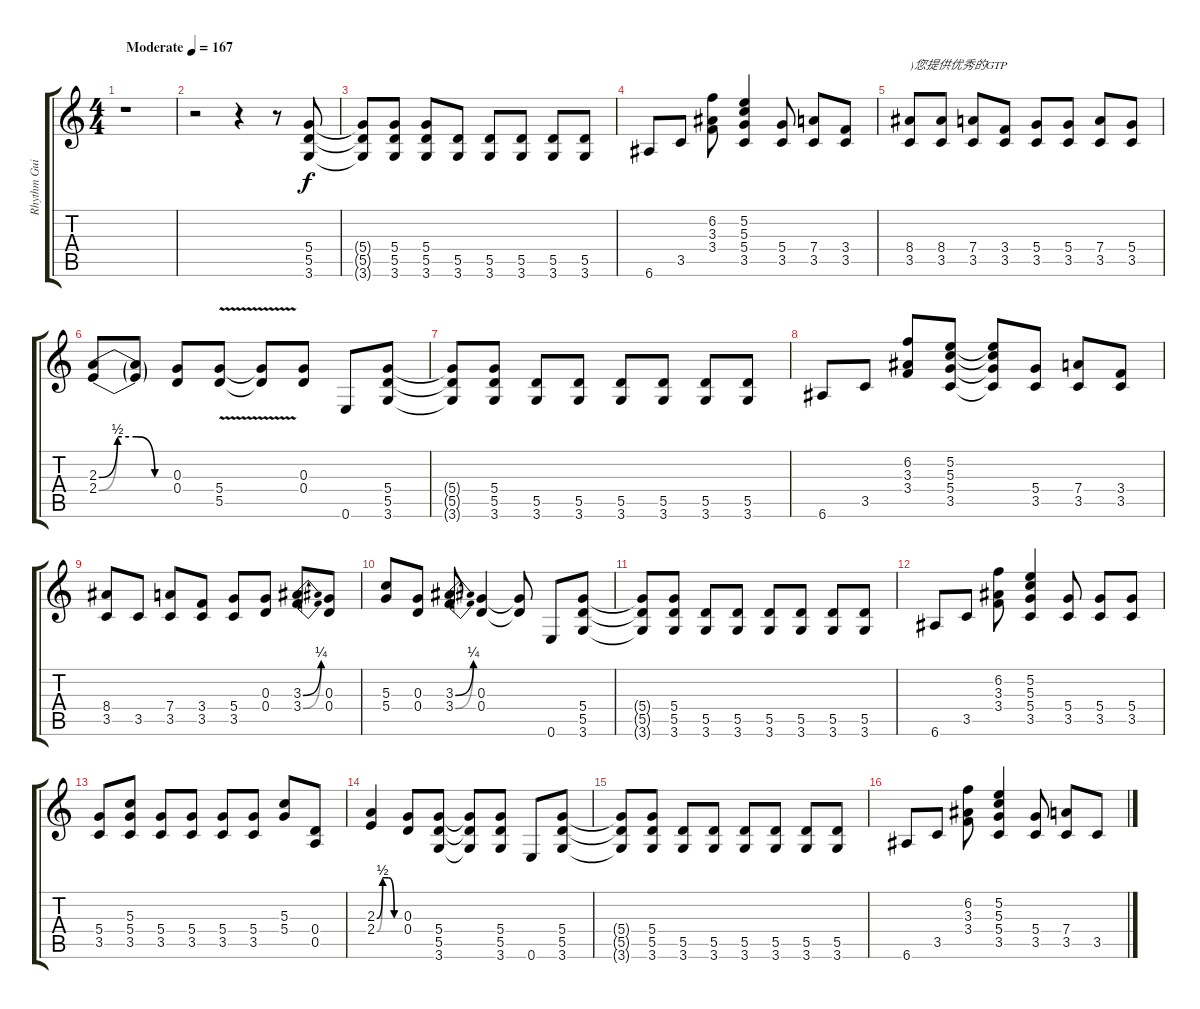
\track ("Rhythm Guitar 1" "Rhythm Gui") {instrument overdrivenguitar}
\staff {score tabs}
\tuning (E4 B3 G3 D3 A2 E2) {hide}
\ts (4 4)
\tempo (167 "Moderate")
\clef g2
\ks c
r.1{dy f instrument overdrivenguitar} |
r.2 r.4 r.8 (5.4 5.5 3.6).8 |
(5.4{t} 5.5{t} 3.6{t}).8 (5.4 5.5 3.6).8 (5.4 5.5 3.6).8 (5.5 3.6).8 (5.5 3.6).8 (5.5 3.6).8 (5.5 3.6).8 (5.5 3.6).8 |
6.6.8 3.5.8 (6.2 3.3 3.4).8 (5.2 5.3 5.4 3.5).4 (5.4 3.5).8 (7.4 3.5).8 (3.4 3.5).8 |
(8.4 3.5).8{txt ")您提供优秀的GTP"} (8.4 3.5).8 (7.4 3.5).8 (3.4 3.5).8 (5.4 3.5).8 (5.4 3.5).8 (7.4 3.5).8 (5.4 3.5).8 |
(2.3{be (custom 0 0 15 2 30 2 45 0 60 0)} 2.4{be (custom 0 0 15 2 30 2 45 0 60 0)}).8 (2.3{t} 2.4{t}).8 (0.3 0.4).8 (5.4{v} 5.5{v}).8 (5.4{t} 5.5{t}).8 (0.3 0.4).8 0.6.8 (5.4 5.5 3.6).8 |
(5.4{t} 5.5{t} 3.6{t}).8 (5.4 5.5 3.6).8 (5.5 3.6).8 (5.5 3.6).8 (5.5 3.6).8 (5.5 3.6).8 (5.5 3.6).8 (5.5 3.6).8 |
6.6.8 3.5.8 (6.2 3.3 3.4).8 (5.2 5.3 5.4 3.5).8 (5.2{t} 5.3{t} 5.4{t} 3.5{t}).8 (5.4 3.5).8 (7.4 3.5).8 (3.4 3.5).8 |
(8.4 3.5).8 3.5.8 (7.4 3.5).8 (3.4 3.5).8 (5.4 3.5).8 (0.3 0.4).8 (3.3{be (bend 0 0 60 1)} 3.4{be (bend 0 0 60 1)}).8 (0.3 0.4).8 |
(5.3 5.4).8 (0.3 0.4).8 (3.3{be (bend 0 0 60 1)} 3.4{be (bend 0 0 60 1)}).8 (0.3 0.4).4 (0.3{t} 0.4{t}).8 0.6.8 (5.4 5.5 3.6).8 |
(5.4{t} 5.5{t} 3.6{t}).8 (5.4 5.5 3.6).8 (5.5 3.6).8 (5.5 3.6).8 (5.5 3.6).8 (5.5 3.6).8 (5.5 3.6).8 (5.5 3.6).8 |
6.6.8 3.5.8 (6.2 3.3 3.4).8 (5.2 5.3 5.4 3.5).4 (5.4 3.5).8 (5.4 3.5).8 (5.4 3.5).8 |
(5.4 3.5).8 (5.3 5.4 3.5).8 (5.4 3.5).8 (5.4 3.5).8 (5.4 3.5).8 (5.4 3.5).8 (5.3 5.4).8 (0.4 0.5).8 |
(2.3{be (custom 0 0 15 2 30 2 45 0 60 0)} 2.4{be (custom 0 0 15 2 30 2 45 0 60 0)}).4 (0.3 0.4).8 (5.4 5.5 3.6).8 (5.4{t} 5.5{t} 3.6{t}).8 (5.4 5.5 3.6).8 0.6.8 (5.4 5.5 3.6).8 |
(5.4{t} 5.5{t} 3.6{t}).8 (5.4 5.5 3.6).8 (5.5 3.6).8 (5.5 3.6).8 (5.5 3.6).8 (5.5 3.6).8 (5.5 3.6).8 (5.5 3.6).8 |
6.6.8 3.5.8 (6.2 3.3 3.4).8 (5.2 5.3 5.4 3.5).4 (5.4 3.5).8 (7.4 3.5).8 3.5.8
